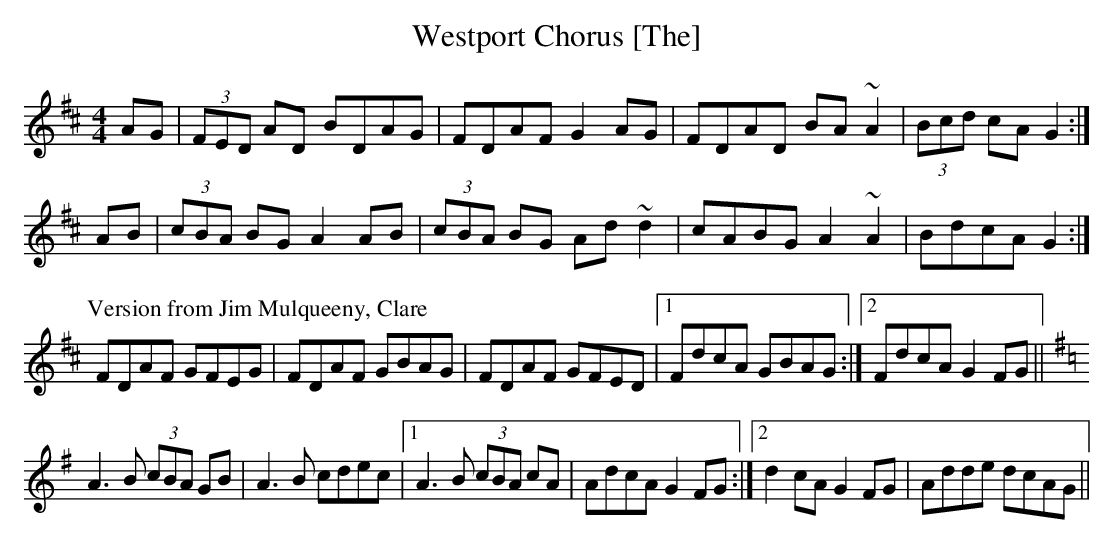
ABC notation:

X:1
T: Westport Chorus [The]
M: 4/4
L: 1/8
K: D
AG|(3FED AD BDAG|FDAF G2 AG|FDAD BA~A2|(3Bcd cA G2 :|
AB|(3cBA BG A2AB|(3cBA BG Ad~d2|cABG A2~A2|BdcA G2 :|
w: %blank line
w: %blank line
P: Version from Jim Mulqueeny, Clare
K: D
FDAF GFEG|FDAF GBAG|FDAF GFED|1 FdcA GBAG :|2\
FdcA G2FG ||
K: G
A3B (3cBA GB|A3B cdec|1 A3B (3cBA cA |AdcA G2FG :|2\
d2cA G2FG|Adde dcAG||
